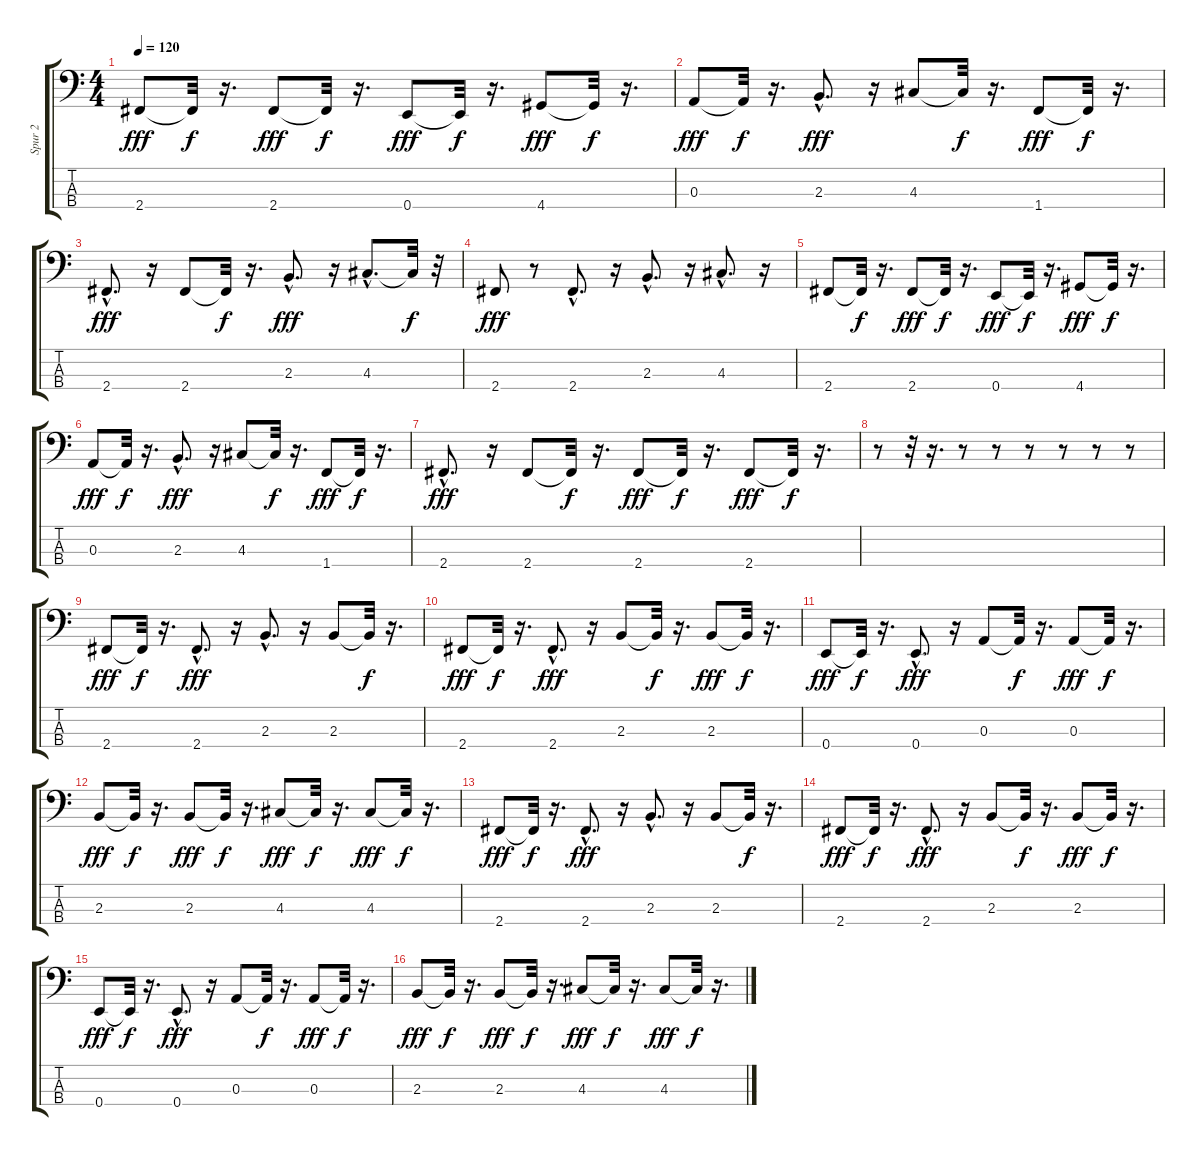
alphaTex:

\track ("Spur 2" "Spur 2") {instrument electricbassfinger}
\staff {score tabs}
\tuning (G2 D2 A1 E1) {hide}
\ts (4 4)
\tempo 120
\clef f4
\ks c
2.4.8{dy fff} 2.4{t}.32{dy f} r.16{d} 2.4.8{dy fff} 2.4{t}.32{dy f} r.16{d} 0.4.8{dy fff} 0.4{t}.32{dy f} r.16{d} 4.4.8{dy fff} 4.4{t}.32{dy f} r.16{d} |
0.3.8{dy fff} 0.3{t}.32{dy f} r.16{d} 2.3{hac}.8{d dy fff} r.16 4.3.8 4.3{t}.32{dy f} r.16{d} 1.4.8{dy fff} 1.4{t}.32{dy f} r.16{d} |
2.4{hac}.8{d dy fff} r.16 2.4.8 2.4{t}.32{dy f} r.16{d} 2.3{hac}.8{d dy fff} r.16 4.3{hac}.8{d} 4.3{t}.32{dy f} r.32 |
2.4.8{dy fff} r.8 2.4{hac}.8{d} r.16 2.3{hac}.8{d} r.16 4.3{hac}.8{d} r.16 |
2.4.8 2.4{t}.32{dy f} r.16{d} 2.4.8{dy fff} 2.4{t}.32{dy f} r.16{d} 0.4.8{dy fff} 0.4{t}.32{dy f} r.16{d} 4.4.8{dy fff} 4.4{t}.32{dy f} r.16{d} |
0.3.8{dy fff} 0.3{t}.32{dy f} r.16{d} 2.3{hac}.8{d dy fff} r.16 4.3.8 4.3{t}.32{dy f} r.16{d} 1.4.8{dy fff} 1.4{t}.32{dy f} r.16{d} |
2.4{hac}.8{d dy fff} r.16 2.4.8 2.4{t}.32{dy f} r.16{d} 2.4.8{dy fff} 2.4{t}.32{dy f} r.16{d} 2.4.8{dy fff} 2.4{t}.32{dy f} r.16{d} |
r.8 r.32 r.16{d} r.8 r.8 r.8 r.8 r.8 r.8 |
2.4.8{dy fff} 2.4{t}.32{dy f} r.16{d} 2.4{hac}.8{d dy fff} r.16 2.3{hac}.8{d} r.16 2.3.8 2.3{t}.32{dy f} r.16{d} |
2.4.8{dy fff} 2.4{t}.32{dy f} r.16{d} 2.4{hac}.8{d dy fff} r.16 2.3.8 2.3{t}.32{dy f} r.16{d} 2.3.8{dy fff} 2.3{t}.32{dy f} r.16{d} |
0.4.8{dy fff} 0.4{t}.32{dy f} r.16{d} 0.4{hac}.8{d dy fff} r.16 0.3.8 0.3{t}.32{dy f} r.16{d} 0.3.8{dy fff} 0.3{t}.32{dy f} r.16{d} |
2.3.8{dy fff} 2.3{t}.32{dy f} r.16{d} 2.3.8{dy fff} 2.3{t}.32{dy f} r.16{d} 4.3.8{dy fff} 4.3{t}.32{dy f} r.16{d} 4.3.8{dy fff} 4.3{t}.32{dy f} r.16{d} |
2.4.8{dy fff} 2.4{t}.32{dy f} r.16{d} 2.4{hac}.8{d dy fff} r.16 2.3{hac}.8{d} r.16 2.3.8 2.3{t}.32{dy f} r.16{d} |
2.4.8{dy fff} 2.4{t}.32{dy f} r.16{d} 2.4{hac}.8{d dy fff} r.16 2.3.8 2.3{t}.32{dy f} r.16{d} 2.3.8{dy fff} 2.3{t}.32{dy f} r.16{d} |
0.4.8{dy fff} 0.4{t}.32{dy f} r.16{d} 0.4{hac}.8{d dy fff} r.16 0.3.8 0.3{t}.32{dy f} r.16{d} 0.3.8{dy fff} 0.3{t}.32{dy f} r.16{d} |
2.3.8{dy fff} 2.3{t}.32{dy f} r.16{d} 2.3.8{dy fff} 2.3{t}.32{dy f} r.16{d} 4.3.8{dy fff} 4.3{t}.32{dy f} r.16{d} 4.3.8{dy fff} 4.3{t}.32{dy f} r.16{d}
